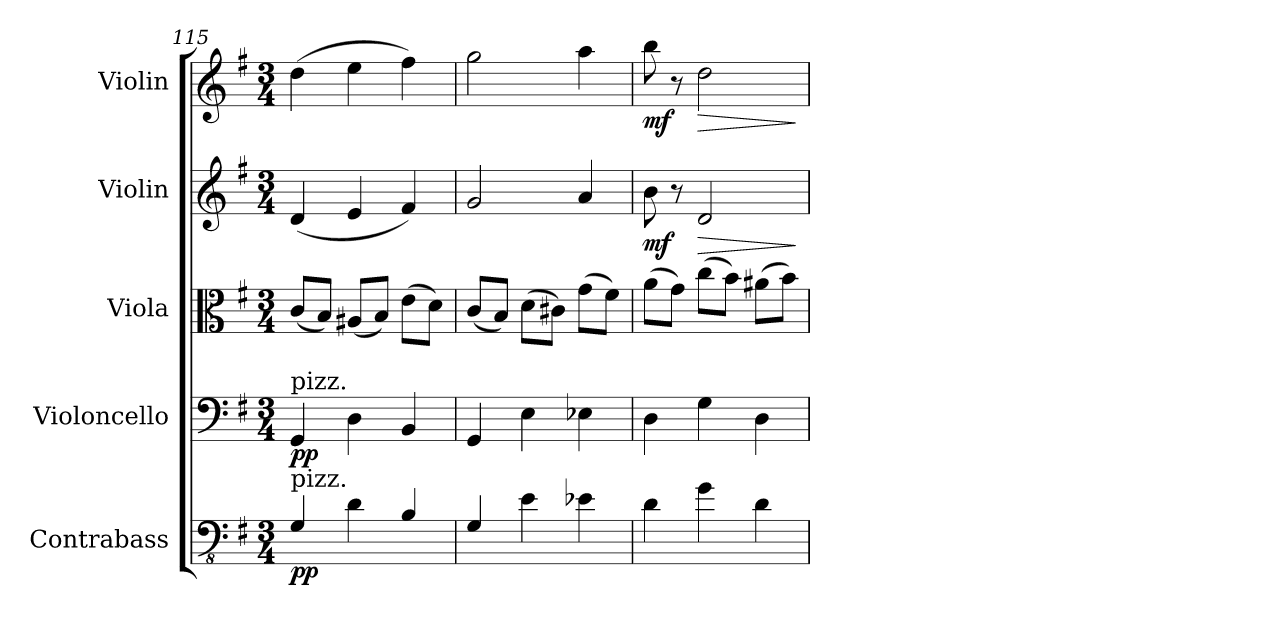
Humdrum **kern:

**kern	**dynam	**kern	**dynam	**kern	**kern	**dynam	**kern	**dynam
*part5	*part5	*part4	*part4	*part3	*part2	*part2	*part1	*part1
*staff5	*staff5	*staff4	*staff4	*staff3	*staff2	*staff2	*staff1	*staff1
*I"Contrabass	*	*I"Violoncello	*	*I"Viola	*I"Violin	*	*I"Violin	*
*I'Cb.	*	*I'Vc.	*	*I'Vla.	*I'Vln.	*	*I'Vln.	*
*clefFv4	*	*clefF4	*	*clefC3	*clefG2	*	*clefG2	*
*ITrd7c12	*	*	*	*	*	*	*	*
*k[f#]	*	*k[f#]	*	*k[f#]	*k[f#]	*	*k[f#]	*
*M3/4	*	*M3/4	*	*M3/4	*M3/4	*	*M3/4	*
=115	=115	=115	=115	=115	=115	=115	=115	=115
!	!	!LO:TX:a:t=pizz.	!	!	!	!	!	!
!LO:TX:a:t=pizz.	!	!	!	!	!	!	!	!
!	!LO:DY:b	!	!LO:DY:b	!	!	!	!	!
4GGG/	pp	4GG/	pp	(8c/L	(4d/	.	(4dd\	.
.	.	.	.	8B/J)	.	.	.	.
4DD\	.	4D\	.	(8A#X/L	4e/	.	4ee\	.
.	.	.	.	8B/J)	.	.	.	.
4BBB/	.	4BB/	.	(8e\L	4f#/)	.	4ff#\)	.
.	.	.	.	8d\J)	.	.	.	.
=116	=116	=116	=116	=116	=116	=116	=116	=116
4GGG/	.	4GG/	.	(8c/L	2g/	.	2gg\	.
.	.	.	.	8B/J)	.	.	.	.
4EE\	.	4E\	.	(8d\L	.	.	.	.
.	.	.	.	8c#X\J)	.	.	.	.
4EE-X\	.	4E-X\	.	(8g\L	4a/	.	4aa\	.
.	.	.	.	8f#\J)	.	.	.	.
=117	=117	=117	=117	=117	=117	=117	=117	=117
!	!	!	!	!	!	!LO:DY:b	!	!LO:DY:b
4DD\	.	4D\	.	(8a\L	8b\	mf	8bb\	mf
.	.	.	.	8g\J)	8r	.	8r	.
!	!	!	!	!	!	!LO:HP:b	!	!LO:HP:b
4GG\	.	4G\	.	(8cc\L	2d/	>	2dd\	>
.	.	.	.	8b\J)	.	.	.	.
4DD\	.	4D\	.	(8a#X\L	.	.	.	.
.	.	.	.	8b\J)	.	.	.	.
.	.	.	.	.	.	]	.	]
=	=	=	=	=	=	=	=	=
*-	*-	*-	*-	*-	*-	*-	*-	*-
